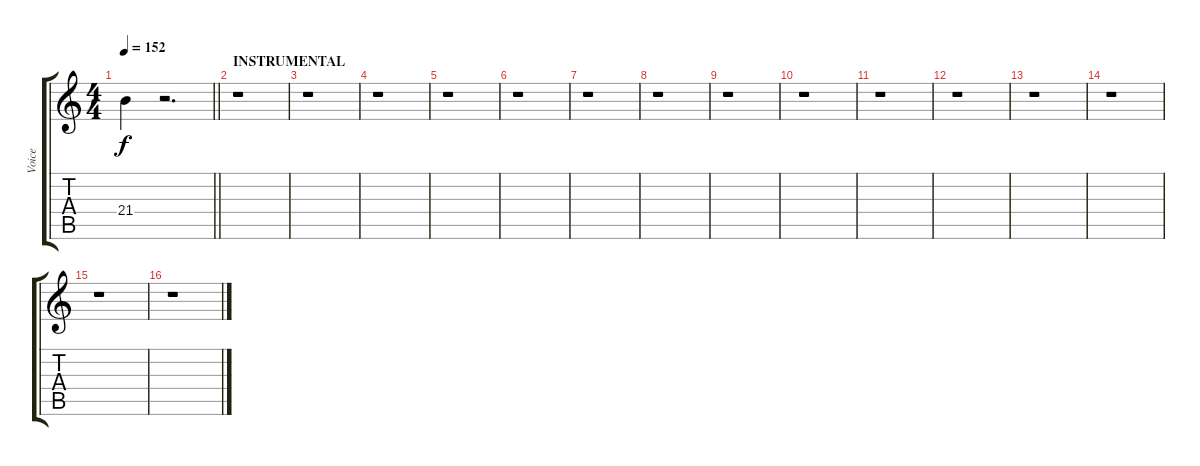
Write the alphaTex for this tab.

\track ("Voice" "Voice") {instrument lead6voice}
\staff {score tabs}
\tuning (E4 B3 G3 D3 A2 E2) {hide}
\ts (4 4)
\tempo 152
\clef g2
\barLineRight lightlight
\ks c
21.4{t}.4{dy f} r.2{d} |
\section ("" "INSTRUMENTAL")
r.1 |
r.1 |
r.1 |
r.1 |
r.1 |
r.1 |
r.1 |
r.1 |
r.1 |
r.1 |
r.1 |
r.1 |
r.1 |
r.1 |
r.1
